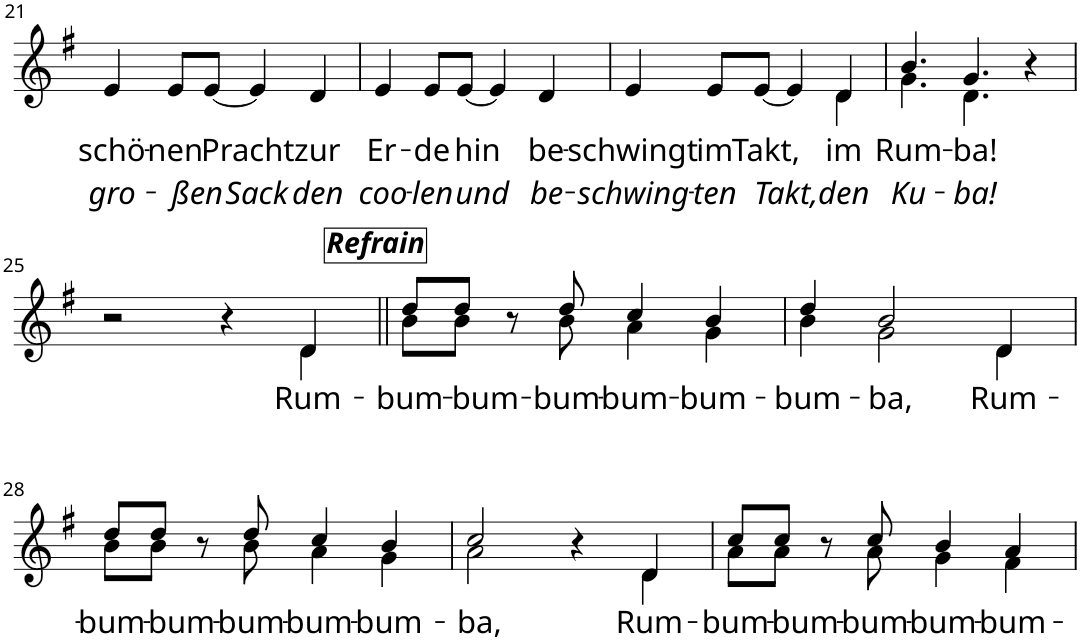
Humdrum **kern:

**kern	**text	**text
*part1	*part1	*part1
*staff1	*staff1	*staff1
*I"Gesang	*	*
!!LO:PB:g=z
*clefG2	*	*
*k[f#]	*	*
*G:	*	*
*M4/4	*	*
=21	=21	=21
!	!LO:LY:b	!LO:LY:b
4e/	schö-	gro-
!	!LO:LY:b	!LO:LY:b
8e/L	-nen	-ßen
!	!LO:LY:b	!
[8e/J	Pracht	.
!	!	!LO:LY:b
4e/]	.	Sack
!	!LO:LY:b	!LO:LY:b
4d/	zur	den
=22	=22	=22
!	!LO:LY:b	!LO:LY:b
4e/	Er-	coo-
!	!LO:LY:b	!LO:LY:b
8e/L	-de	-len
!	!LO:LY:b	!LO:LY:b
[8e/J	hin	und
4e/]	.	.
!	!LO:LY:b	!LO:LY:b
4d/	be-	be-
=23	=23	=23
!	!LO:LY:b	!LO:LY:b
*^	*	*
4e/	2.ryy	-schwingt	-schwing-
!	!	!LO:LY:b	!LO:LY:b
8e/L	.	im	-ten
!	!	!LO:LY:b	!LO:LY:b
[8e/J	.	Takt,	Takt,
4e/]	.	.	.
!	!	!LO:LY:b	!LO:LY:b
4d/	4d\	im	den
=24	=24	=24	=24
!	!	!LO:LY:b	!LO:LY:b
4.b/	4.g\	Rum-	Ku-
!	!	!LO:LY:b	!LO:LY:b
4.g/	4.d\	-ba!	-ba!
4r	4ryy	.	.
!!LO:LB:g=z	!!
=25	=25	=25	=25
2r	2.ryy	.	.
4r	.	.	.
!	!	!LO:LY:b	!
4d/	4d\	Rum-	.
=26||	=26||	=26||	=26||
!LO:TX:a:Bi:t=Refrain	!	!	!
!	!	!LO:LY:b	!
8dd/L	8b\L	-bum-	.
!	!	!LO:LY:b	!
8dd/J	8b\J	-bum-	.
8r	8ryy	.	.
!	!	!LO:LY:b	!
8dd/	8b\	-bum-	.
!	!	!LO:LY:b	!
4cc/	4a\	-bum-	.
!	!	!LO:LY:b	!
4b/	4g\	-bum-	.
=27	=27	=27	=27
!	!	!LO:LY:b	!
4dd/	4b\	-bum-	.
!	!	!LO:LY:b	!
2b/	2g\	-ba,	.
!	!	!LO:LY:b	!
4d/	4d\	Rum-	.
!!LO:LB:g=z	!!
=28	=28	=28	=28
!	!	!LO:LY:b	!
8dd/L	8b\L	-bum-	.
!	!	!LO:LY:b	!
8dd/J	8b\J	-bum-	.
8r	8ryy	.	.
!	!	!LO:LY:b	!
8dd/	8b\	-bum-	.
!	!	!LO:LY:b	!
4cc/	4a\	-bum-	.
!	!	!LO:LY:b	!
4b/	4g\	-bum-	.
=29	=29	=29	=29
!	!	!LO:LY:b	!
2cc/	2a\	-ba,	.
4r	4ryy	.	.
!	!	!LO:LY:b	!
4d/	4d\	Rum-	.
=30	=30	=30	=30
!	!	!LO:LY:b	!
8cc/L	8a\L	-bum-	.
!	!	!LO:LY:b	!
8cc/J	8a\J	-bum-	.
8r	8ryy	.	.
!	!	!LO:LY:b	!
8cc/	8a\	-bum-	.
!	!	!LO:LY:b	!
4b/	4g\	-bum-	.
!	!	!LO:LY:b	!
4a/	4f#\	-bum-	.
*v	*v	*	*
=	=	=
*-	*-	*-
